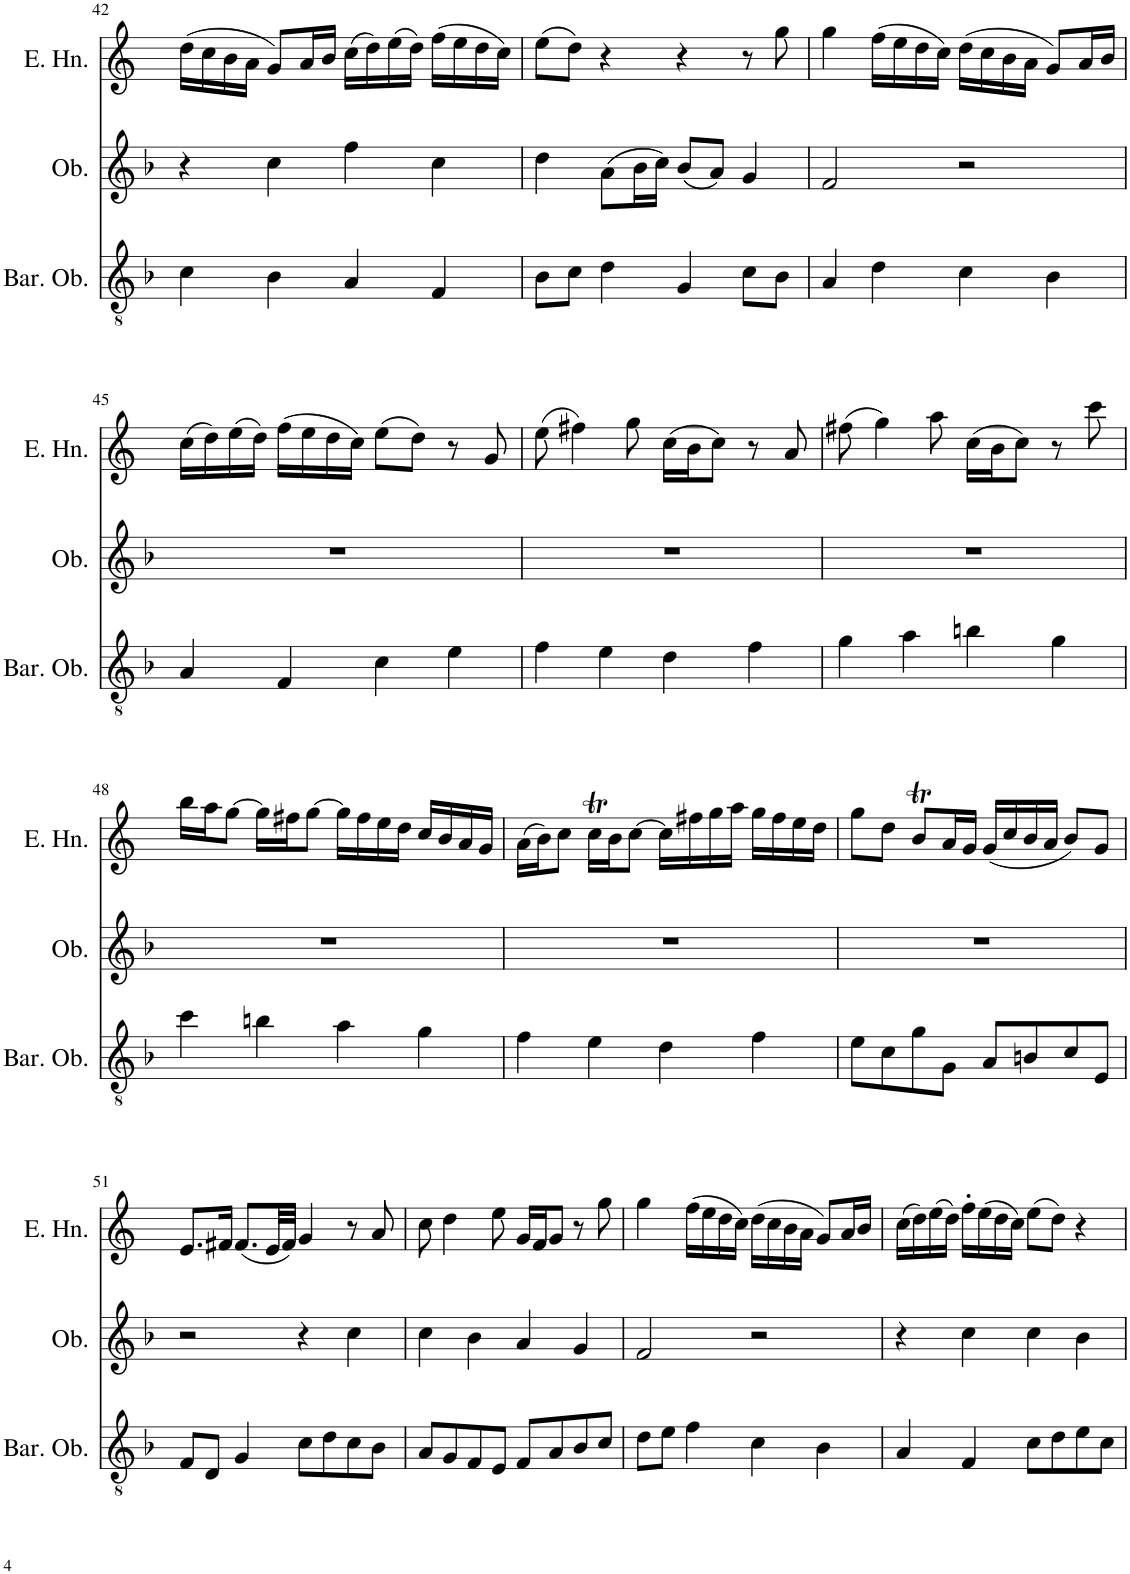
**kern	**kern	**kern
*part3	*part2	*part1
*staff3	*staff2	*staff1
*I"Baritone Oboe	*I"Oboe	*I"English Horn
*I'Bar. Ob.	*I'Ob.	*I'E. Hn.
!!LO:PB:g=z
*clefGv2	*clefG2	*clefG2
*	*	*Trd4c7
*k[b-]	*k[b-]	*k[]
*M4/4	*M4/4	*M4/4
*met(c)	*met(c)	*met(c)
=42	=42	=42
4c\	4r	(16dd\LL
.	.	16cc\
.	.	16b\
.	.	16a\JJ
4B-\	4cc\	8g/L)
.	.	16a/L
.	.	16b/JJ
4A/	4ff\	(16cc\LL
.	.	16dd\)
.	.	(16ee\
.	.	16dd\JJ)
4F/	4cc\	(16ff\LL
.	.	16ee\
.	.	16dd\
.	.	16cc\JJ)
=43	=43	=43
8B-\L	4dd\	(8ee\L
8c\J	.	8dd\J)
4d\	(8a\L	4r
.	16b-\L	.
.	16cc\JJ)	.
4G/	(8b-/L	4r
.	8a/J)	.
8c\L	4g/	8r
8B-\J	.	8gg\
=44	=44	=44
4A/	2f/	4gg\
4d\	.	(16ff\LL
.	.	16ee\
.	.	16dd\
.	.	16cc\JJ)
4c\	2r	(16dd\LL
.	.	16cc\
.	.	16b\
.	.	16a\JJ
4B-\	.	8g/L)
.	.	16a/L
.	.	16b/JJ
!!LO:LB:g=z
=45	=45	=45
4A/	1r	(16cc\LL
.	.	16dd\)
.	.	(16ee\
.	.	16dd\JJ)
4F/	.	(16ff\LL
.	.	16ee\
.	.	16dd\
.	.	16cc\JJ)
4c\	.	(8ee\L
.	.	8dd\J)
4e\	.	8r
.	.	8g/
=46	=46	=46
4f\	1r	(8ee\
.	.	4ff#X\)
4e\	.	.
.	.	8gg\
4d\	.	(16cc\LL
.	.	16b\J
.	.	8cc\J)
4f\	.	8r
.	.	8a/
=47	=47	=47
4g\	1r	(8ff#X\
.	.	4gg\)
4a\	.	.
.	.	8aa\
4bn\	.	(16cc\LL
.	.	16b\J
.	.	8cc\J)
4g\	.	8r
.	.	8ccc\
!!LO:LB:g=z
=48	=48	=48
4cc\	1r	16bb\LL
.	.	16aa\J
.	.	[8gg\J
4bn\	.	16gg\LL]
.	.	16ff#X\J
.	.	[8gg\J
4a\	.	16gg\LL]
.	.	16ff#\
.	.	16ee\
.	.	16dd\JJ
4g\	.	16cc/LL
.	.	16b/
.	.	16a/
.	.	16g/JJ
=49	=49	=49
4f\	1r	(16a\LL
.	.	16b\J)
.	.	8cc\J
4e\	.	16ccT\LL
.	.	16b\J
.	.	[8cc\J
4d\	.	16cc\LL]
.	.	16ff#X\
.	.	16gg\
.	.	16aa\JJ
4f\	.	16gg\LL
.	.	16ff#\
.	.	16ee\
.	.	16dd\JJ
=50	=50	=50
8e\L	1r	8gg\L
8c\	.	8dd\J
8g\	.	8bt/L
8G\J	.	16a/L
.	.	16g/JJ
8A/L	.	(16g/LL
.	.	16cc/
8Bn/	.	16b/
.	.	16a/JJ
8c/	.	8b/L)
8E/J	.	8g/J
!!LO:LB:g=z
=51	=51	=51
8F/L	2r	8.e/L
8D/J	.	.
.	.	16f#X/Jk
4G/	.	(8.f#/L
.	.	32e/LL
.	.	32f#/JJJ)
8c\L	4r	4g/
8d\	.	.
8c\	4cc\	8r
8B-\J	.	8a/
=52	=52	=52
8A/L	4cc\	8cc\
8G/	.	4dd\
8F/	4b-\	.
8E/J	.	8ee\
8F/L	4a/	16g/LL
.	.	16f/J
8A/	.	8g/J
8B-/	4g/	8r
8c/J	.	8gg\
=53	=53	=53
8d\L	2f/	4gg\
8e\J	.	.
4f\	.	(16ff\LL
.	.	16ee\
.	.	16dd\
.	.	16cc\JJ)
4c\	2r	(16dd\LL
.	.	16cc\
.	.	16b\
.	.	16a\JJ
4B-\	.	8g/L)
.	.	16a/L
.	.	16b/JJ
=54	=54	=54
4A/	4r	(16cc\LL
.	.	16dd\)
.	.	(16ee\
.	.	16dd\JJ)
4F/	4cc\	16ff'\LL
.	.	(16ee\
.	.	16dd\
.	.	16cc\JJ)
8c\L	4cc\	(8ee\L
8d\	.	8dd\J)
8e\	4b-\	4r
8c\J	.	.
=	=	=
*-	*-	*-
